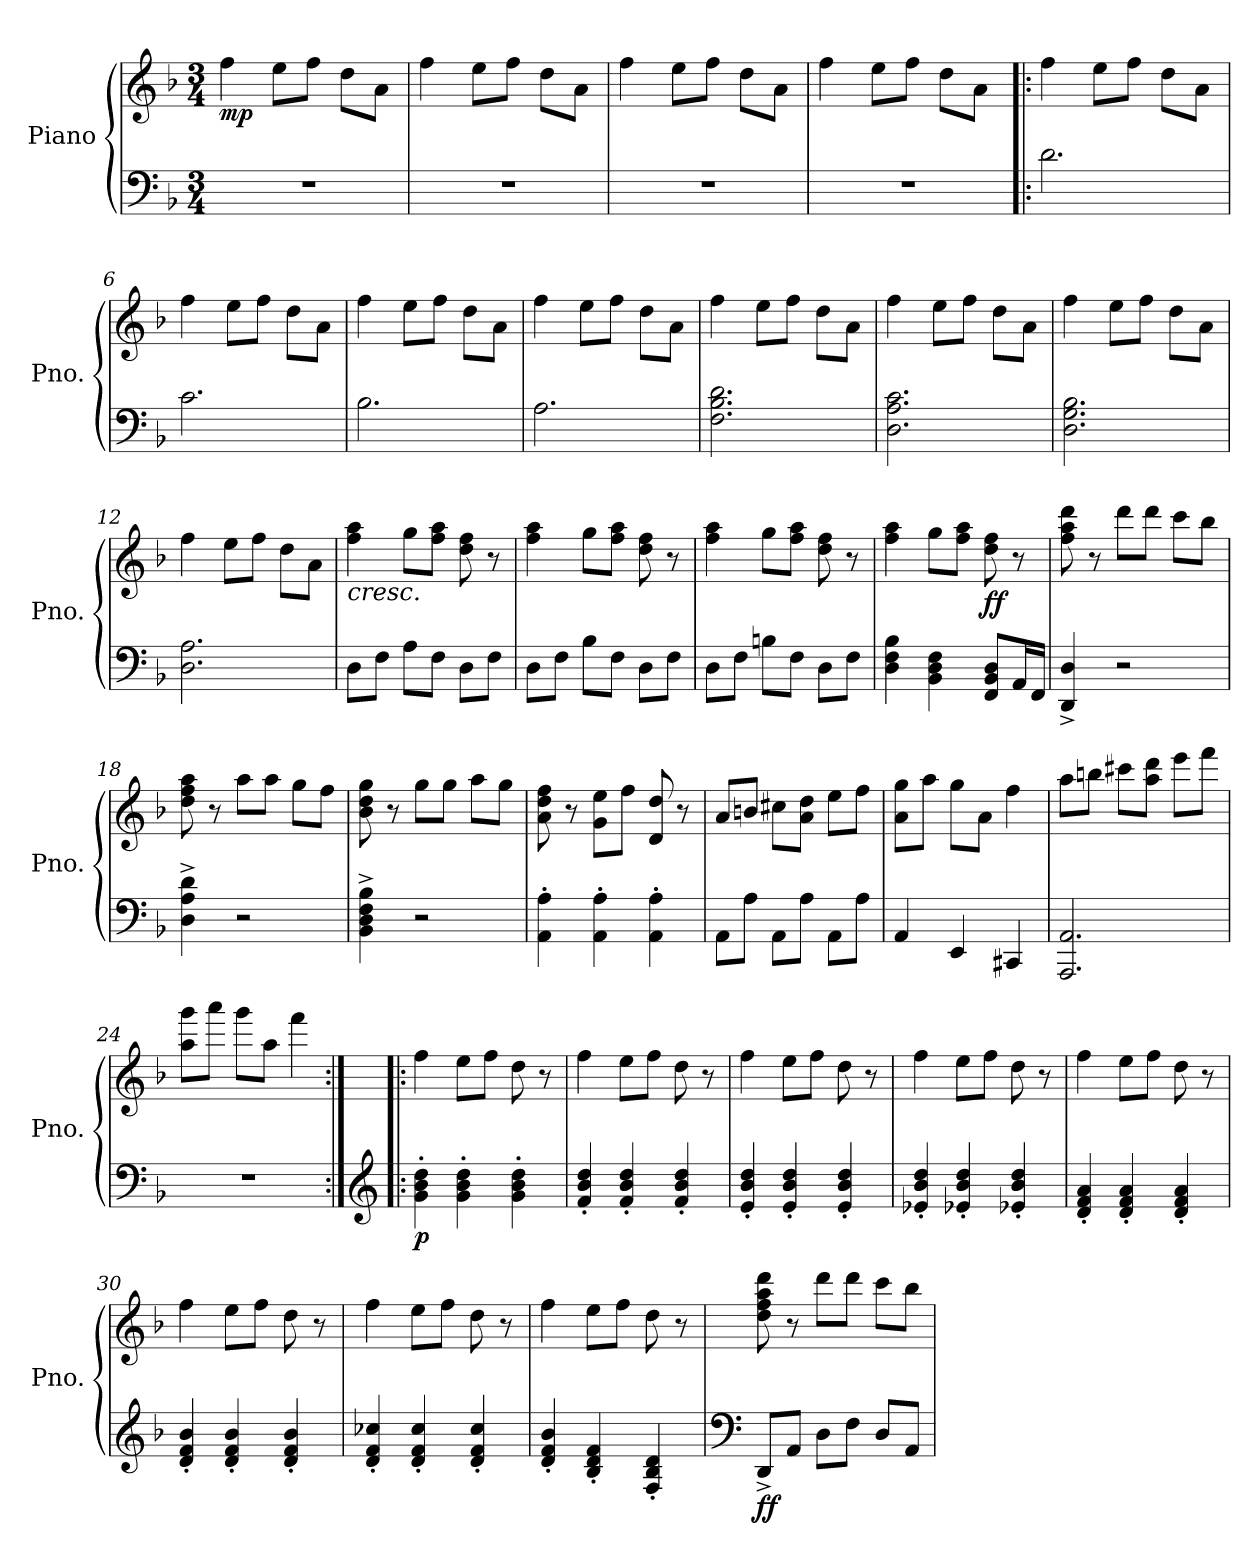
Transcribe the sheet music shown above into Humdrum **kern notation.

**kern	**kern	**dynam
*part1	*part1	*part1
*staff2	*staff1	*staff1/2
*I"Piano	*	*
*I'Pno.	*	*
*clefF4	*clefG2	*
*k[b-]	*k[b-]	*
*M3/4	*M3/4	*
*MM180	*MM180	*
=1	=1	=1
!	!	!LO:DY:b
2.r	4ff\	mp
.	8ee\L	.
.	8ff\J	.
.	8dd\L	.
.	8a\J	.
=2	=2	=2
2.r	4ff\	.
.	8ee\L	.
.	8ff\J	.
.	8dd\L	.
.	8a\J	.
=3	=3	=3
2.r	4ff\	.
.	8ee\L	.
.	8ff\J	.
.	8dd\L	.
.	8a\J	.
=4	=4	=4
2.r	4ff\	.
.	8ee\L	.
.	8ff\J	.
.	8dd\L	.
.	8a\J	.
=5!|:	=5!|:	=5!|:
2.d\	4ff\	.
.	8ee\L	.
.	8ff\J	.
.	8dd\L	.
.	8a\J	.
=6	=6	=6
2.c\	4ff\	.
.	8ee\L	.
.	8ff\J	.
.	8dd\L	.
.	8a\J	.
=7	=7	=7
2.B-\	4ff\	.
.	8ee\L	.
.	8ff\J	.
.	8dd\L	.
.	8a\J	.
=8	=8	=8
2.A\	4ff\	.
.	8ee\L	.
.	8ff\J	.
.	8dd\L	.
.	8a\J	.
=9	=9	=9
2.F\ 2.B-\ 2.d\	4ff\	.
.	8ee\L	.
.	8ff\J	.
.	8dd\L	.
.	8a\J	.
!!LO:LB:g=z
=10	=10	=10
2.D\ 2.A\ 2.c\	4ff\	.
.	8ee\L	.
.	8ff\J	.
.	8dd\L	.
.	8a\J	.
=11	=11	=11
2.D\ 2.G\ 2.B-\	4ff\	.
.	8ee\L	.
.	8ff\J	.
.	8dd\L	.
.	8a\J	.
=12	=12	=12
2.D\ 2.A\	4ff\	.
.	8ee\L	.
.	8ff\J	.
.	8dd\L	.
.	8a\J	.
=13	=13	=13
!	!LO:TX:b:i:t=cresc.	!
8D\L	4ff\ 4aa\	.
8F\J	.	.
8A\L	8gg\L	.
8F\J	8ff\ 8aa\J	.
8D\L	8dd\ 8ff\	.
8F\J	8r	.
=14	=14	=14
8D\L	4ff\ 4aa\	.
8F\J	.	.
8B-\L	8gg\L	.
8F\J	8ff\ 8aa\J	.
8D\L	8dd\ 8ff\	.
8F\J	8r	.
=15	=15	=15
8D\L	4ff\ 4aa\	.
8F\J	.	.
8Bn\L	8gg\L	.
8F\J	8ff\ 8aa\J	.
8D\L	8dd\ 8ff\	.
8F\J	8r	.
=16	=16	=16
4D\ 4F\ 4B-\	4ff\ 4aa\	.
4BB-\ 4D\ 4F\	8gg\L	.
.	8ff\ 8aa\J	.
!	!	!LO:DY:b
8FF/ 8BB-/ 8D/L	8dd\ 8ff\	ff
16AA/L	8r	.
16FF/JJ	.	.
!!LO:LB:g=z
=17	=17	=17
4DD/^ 4D/^	8ff\ 8aa\ 8ddd\	.
.	8r	.
2r	8ddd\L	.
.	8ddd\J	.
.	8ccc\L	.
.	8bb-\J	.
=18	=18	=18
4D\^ 4A\^ 4d\^	8dd\ 8ff\ 8aa\	.
.	8r	.
2r	8aa\L	.
.	8aa\J	.
.	8gg\L	.
.	8ff\J	.
=19	=19	=19
4BB-\^ 4D\^ 4F\^ 4B-\^	8b-\ 8dd\ 8gg\	.
.	8r	.
2r	8gg\L	.
.	8gg\J	.
.	8aa\L	.
.	8gg\J	.
=20	=20	=20
4AA\' 4A\'	8a\ 8dd\ 8ff\	.
.	8r	.
4AA\' 4A\'	8g\ 8ee\L	.
.	8ff\J	.
4AA\' 4A\'	8d/ 8dd/	.
.	8r	.
=21	=21	=21
8AA\L	8a/L	.
8A\J	8bn/J	.
8AA\L	8cc#X\L	.
8A\J	8a\ 8dd\J	.
8AA\L	8ee\L	.
8A\J	8ff\J	.
=22	=22	=22
4AA/	8a\ 8gg\L	.
.	8aa\J	.
4EE/	8gg\L	.
.	8a\J	.
4CC#X/	4ff\	.
=23	=23	=23
2.AAA/ 2.AA/	8aa\L	.
.	8bbn\J	.
.	8ccc#X\L	.
.	8aa\ 8ddd\J	.
.	8eee\L	.
.	8fff\J	.
!!LO:LB:g=z
=24	=24	=24
2.r	8aa\ 8ggg\L	.
.	8aaa\J	.
.	8ggg\L	.
.	8aa\J	.
.	4fff\	.
=25:|!|:	=25:|!|:	=25:|!|:
*clefG2	*	*
!	!	!LO:DY:b=2
4g\' 4b-\' 4dd\'	4ff\	p
4g\' 4b-\' 4dd\'	8ee\L	.
.	8ff\J	.
4g\' 4b-\' 4dd\'	8dd\	.
.	8r	.
=26	=26	=26
4f/' 4b-/' 4dd/'	4ff\	.
4f/' 4b-/' 4dd/'	8ee\L	.
.	8ff\J	.
4f/' 4b-/' 4dd/'	8dd\	.
.	8r	.
=27	=27	=27
4e/' 4b-/' 4dd/'	4ff\	.
4e/' 4b-/' 4dd/'	8ee\L	.
.	8ff\J	.
4e/' 4b-/' 4dd/'	8dd\	.
.	8r	.
=28	=28	=28
4e-X/' 4b-/' 4dd/'	4ff\	.
4e-X/' 4b-/' 4dd/'	8ee\L	.
.	8ff\J	.
4e-X/' 4b-/' 4dd/'	8dd\	.
.	8r	.
=29	=29	=29
4d/' 4f/' 4a/'	4ff\	.
4d/' 4f/' 4a/'	8ee\L	.
.	8ff\J	.
4d/' 4f/' 4a/'	8dd\	.
.	8r	.
=30	=30	=30
4d/' 4f/' 4b-/'	4ff\	.
4d/' 4f/' 4b-/'	8ee\L	.
.	8ff\J	.
4d/' 4f/' 4b-/'	8dd\	.
.	8r	.
=31	=31	=31
4d/' 4f/' 4cc-X/'	4ff\	.
4d/' 4f/' 4cc-/'	8ee\L	.
.	8ff\J	.
4d/' 4f/' 4cc-/'	8dd\	.
.	8r	.
!!LO:LB:g=z
=32	=32	=32
4d/' 4f/' 4b-/'	4ff\	.
4B-/' 4d/' 4f/'	8ee\L	.
.	8ff\J	.
4F/' 4B-/' 4d/'	8dd\	.
.	8r	.
=33	=33	=33
*clefF4	*	*
!	!	!LO:DY:b=2
8DD^/L	8dd\ 8ff\ 8aa\ 8ddd\	ff
8AA/J	8r	.
8D\L	8ddd\L	.
8F\J	8ddd\J	.
8D/L	8ccc\L	.
8AA/J	8bb-\J	.
=	=	=
*-	*-	*-
